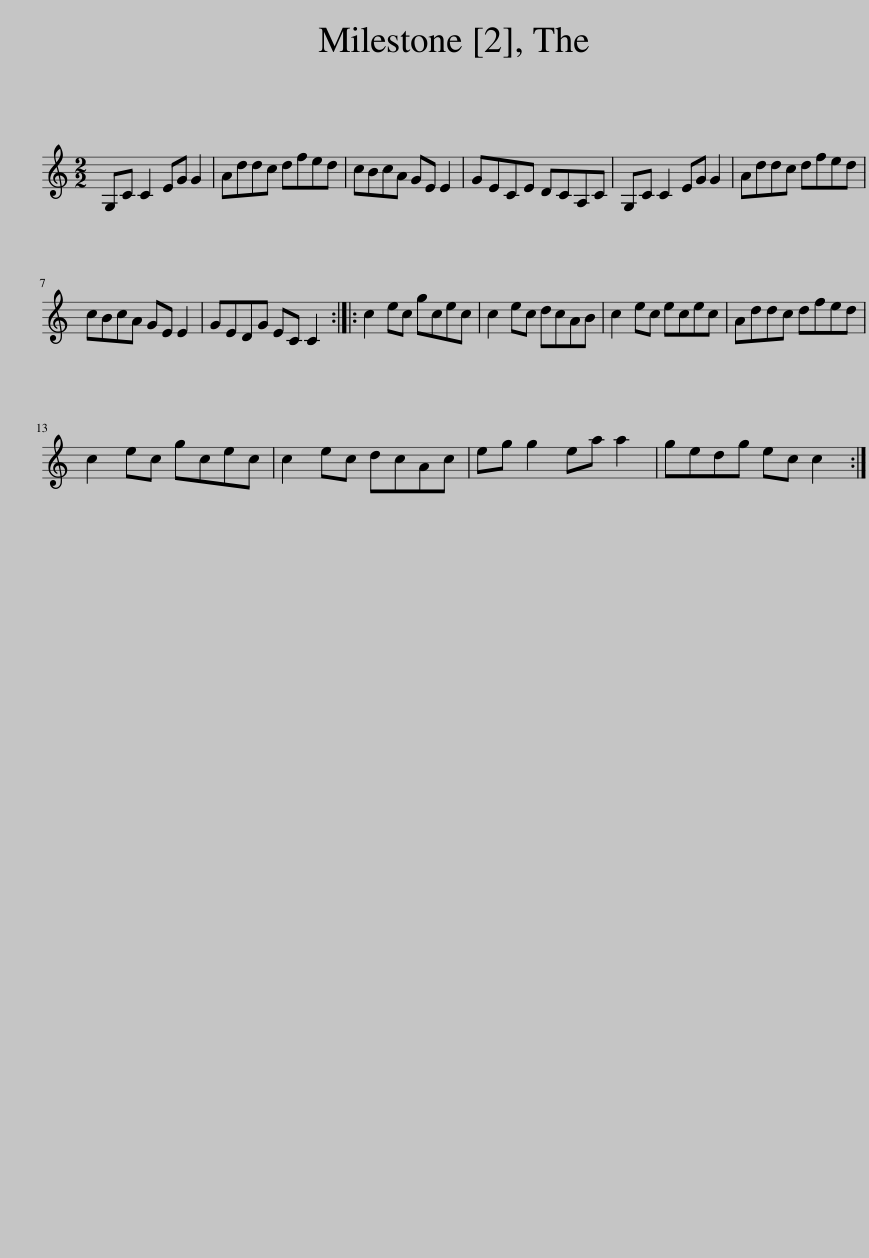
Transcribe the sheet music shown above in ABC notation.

X:1
L:1/8
M:2/2
I:linebreak $
K:C
V:1 treble
V:1
 G,C C2 EG G2 | Addc dfed | cBcA GE E2 | GECE DCA,C | G,C C2 EG G2 | %5
 Addc dfed |$ cBcA GE E2 | GEDG EC C2 :: c2 ec gcec | c2 ec dcAB | %10
 c2 ec ecec | Addc dfed |$ c2 ec gcec | c2 ec dcAc | eg g2 ea a2 | %15
 gedg ec c2 :| %16
